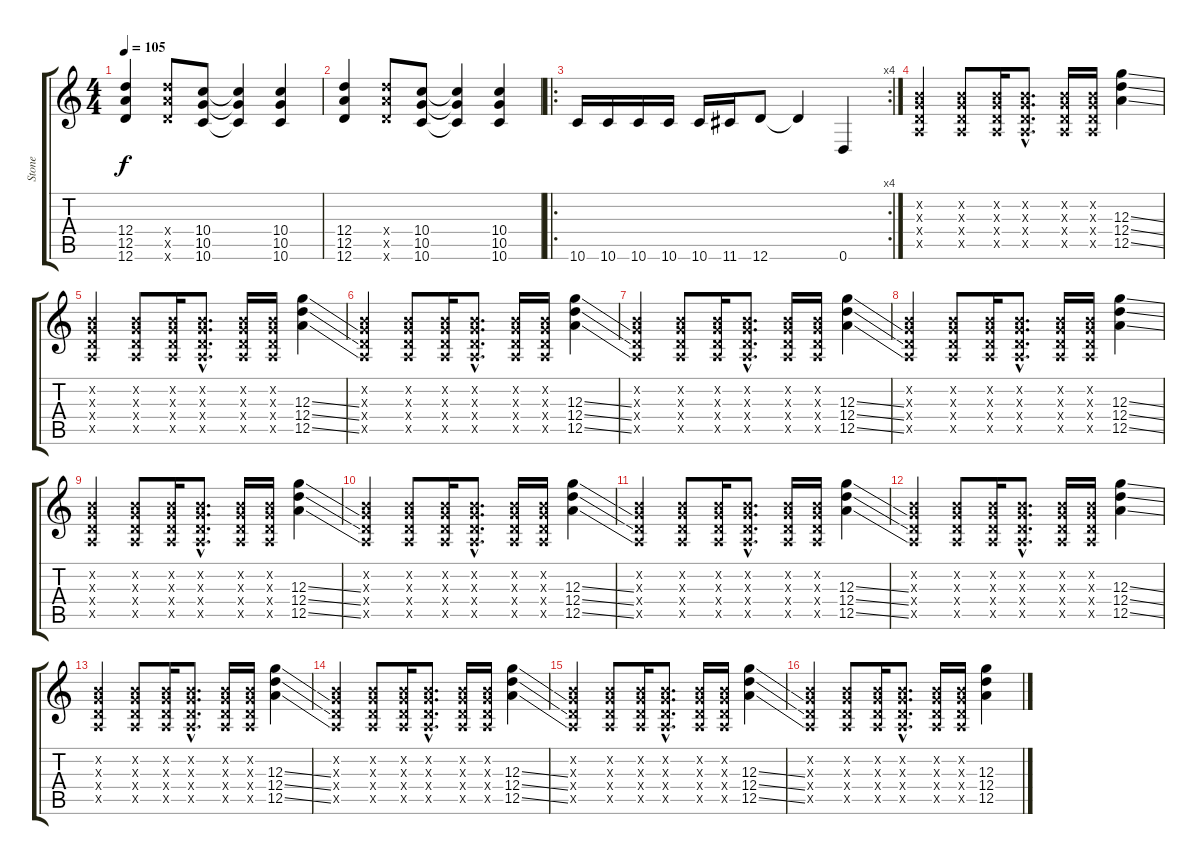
\track ("Stone" "Stone") {instrument distortionguitar}
\staff {score tabs}
\tuning (E4 B3 G3 D3 A2 D2) {hide}
\ts (4 4)
\tempo 105
\clef g2
\ks c
(12.4 12.5 12.6).4{dy f} (12.4{x} 12.5{x} 12.6{x}).8 (10.4 10.5 10.6).8 (10.4{t} 10.5{t} 10.6{t}).4 (10.4 10.5 10.6).4 |
(12.4 12.5 12.6).4 (12.4{x} 12.5{x} 12.6{x}).8 (10.4 10.5 10.6).8 (10.4{t} 10.5{t} 10.6{t}).4 (10.4 10.5 10.6).4 |
\ro
\rc 4
10.6.16 10.6.16 10.6.16 10.6.16 10.6.16 11.6.16 12.6.8 12.6{t}.4 0.6.4 |
(0.2{x} 0.3{x} 0.4{x} 0.5{x}).4 (0.2{x} 0.3{x} 0.4{x} 0.5{x}).8 (0.2{x} 0.3{x} 0.4{x} 0.5{x}).16 (0.2{hac x} 0.3{hac x} 0.4{hac x} 0.5{hac x}).8{d} (0.2{x} 0.3{x} 0.4{x} 0.5{x}).16 (0.2{x} 0.3{x} 0.4{x} 0.5{x}).16 (12.3{ss} 12.4{ss} 12.5{ss}).4 |
(0.2{x} 0.3{x} 0.4{x} 0.5{x}).4 (0.2{x} 0.3{x} 0.4{x} 0.5{x}).8 (0.2{x} 0.3{x} 0.4{x} 0.5{x}).16 (0.2{hac x} 0.3{hac x} 0.4{hac x} 0.5{hac x}).8{d} (0.2{x} 0.3{x} 0.4{x} 0.5{x}).16 (0.2{x} 0.3{x} 0.4{x} 0.5{x}).16 (12.3{ss} 12.4{ss} 12.5{ss}).4 |
(0.2{x} 0.3{x} 0.4{x} 0.5{x}).4 (0.2{x} 0.3{x} 0.4{x} 0.5{x}).8 (0.2{x} 0.3{x} 0.4{x} 0.5{x}).16 (0.2{hac x} 0.3{hac x} 0.4{hac x} 0.5{hac x}).8{d} (0.2{x} 0.3{x} 0.4{x} 0.5{x}).16 (0.2{x} 0.3{x} 0.4{x} 0.5{x}).16 (12.3{ss} 12.4{ss} 12.5{ss}).4 |
(0.2{x} 0.3{x} 0.4{x} 0.5{x}).4 (0.2{x} 0.3{x} 0.4{x} 0.5{x}).8 (0.2{x} 0.3{x} 0.4{x} 0.5{x}).16 (0.2{hac x} 0.3{hac x} 0.4{hac x} 0.5{hac x}).8{d} (0.2{x} 0.3{x} 0.4{x} 0.5{x}).16 (0.2{x} 0.3{x} 0.4{x} 0.5{x}).16 (12.3{ss} 12.4{ss} 12.5{ss}).4 |
(0.2{x} 0.3{x} 0.4{x} 0.5{x}).4 (0.2{x} 0.3{x} 0.4{x} 0.5{x}).8 (0.2{x} 0.3{x} 0.4{x} 0.5{x}).16 (0.2{hac x} 0.3{hac x} 0.4{hac x} 0.5{hac x}).8{d} (0.2{x} 0.3{x} 0.4{x} 0.5{x}).16 (0.2{x} 0.3{x} 0.4{x} 0.5{x}).16 (12.3{ss} 12.4{ss} 12.5{ss}).4 |
(0.2{x} 0.3{x} 0.4{x} 0.5{x}).4 (0.2{x} 0.3{x} 0.4{x} 0.5{x}).8 (0.2{x} 0.3{x} 0.4{x} 0.5{x}).16 (0.2{hac x} 0.3{hac x} 0.4{hac x} 0.5{hac x}).8{d} (0.2{x} 0.3{x} 0.4{x} 0.5{x}).16 (0.2{x} 0.3{x} 0.4{x} 0.5{x}).16 (12.3{ss} 12.4{ss} 12.5{ss}).4 |
(0.2{x} 0.3{x} 0.4{x} 0.5{x}).4 (0.2{x} 0.3{x} 0.4{x} 0.5{x}).8 (0.2{x} 0.3{x} 0.4{x} 0.5{x}).16 (0.2{hac x} 0.3{hac x} 0.4{hac x} 0.5{hac x}).8{d} (0.2{x} 0.3{x} 0.4{x} 0.5{x}).16 (0.2{x} 0.3{x} 0.4{x} 0.5{x}).16 (12.3{ss} 12.4{ss} 12.5{ss}).4 |
(0.2{x} 0.3{x} 0.4{x} 0.5{x}).4 (0.2{x} 0.3{x} 0.4{x} 0.5{x}).8 (0.2{x} 0.3{x} 0.4{x} 0.5{x}).16 (0.2{hac x} 0.3{hac x} 0.4{hac x} 0.5{hac x}).8{d} (0.2{x} 0.3{x} 0.4{x} 0.5{x}).16 (0.2{x} 0.3{x} 0.4{x} 0.5{x}).16 (12.3{ss} 12.4{ss} 12.5{ss}).4 |
(0.2{x} 0.3{x} 0.4{x} 0.5{x}).4 (0.2{x} 0.3{x} 0.4{x} 0.5{x}).8 (0.2{x} 0.3{x} 0.4{x} 0.5{x}).16 (0.2{hac x} 0.3{hac x} 0.4{hac x} 0.5{hac x}).8{d} (0.2{x} 0.3{x} 0.4{x} 0.5{x}).16 (0.2{x} 0.3{x} 0.4{x} 0.5{x}).16 (12.3{ss} 12.4{ss} 12.5{ss}).4 |
(0.2{x} 0.3{x} 0.4{x} 0.5{x}).4 (0.2{x} 0.3{x} 0.4{x} 0.5{x}).8 (0.2{x} 0.3{x} 0.4{x} 0.5{x}).16 (0.2{hac x} 0.3{hac x} 0.4{hac x} 0.5{hac x}).8{d} (0.2{x} 0.3{x} 0.4{x} 0.5{x}).16 (0.2{x} 0.3{x} 0.4{x} 0.5{x}).16 (12.3{ss} 12.4{ss} 12.5{ss}).4 |
(0.2{x} 0.3{x} 0.4{x} 0.5{x}).4 (0.2{x} 0.3{x} 0.4{x} 0.5{x}).8 (0.2{x} 0.3{x} 0.4{x} 0.5{x}).16 (0.2{hac x} 0.3{hac x} 0.4{hac x} 0.5{hac x}).8{d} (0.2{x} 0.3{x} 0.4{x} 0.5{x}).16 (0.2{x} 0.3{x} 0.4{x} 0.5{x}).16 (12.3{ss} 12.4{ss} 12.5{ss}).4 |
(0.2{x} 0.3{x} 0.4{x} 0.5{x}).4 (0.2{x} 0.3{x} 0.4{x} 0.5{x}).8 (0.2{x} 0.3{x} 0.4{x} 0.5{x}).16 (0.2{hac x} 0.3{hac x} 0.4{hac x} 0.5{hac x}).8{d} (0.2{x} 0.3{x} 0.4{x} 0.5{x}).16 (0.2{x} 0.3{x} 0.4{x} 0.5{x}).16 (12.3{ss} 12.4{ss} 12.5{ss}).4 |
(0.2{x} 0.3{x} 0.4{x} 0.5{x}).4 (0.2{x} 0.3{x} 0.4{x} 0.5{x}).8 (0.2{x} 0.3{x} 0.4{x} 0.5{x}).16 (0.2{hac x} 0.3{hac x} 0.4{hac x} 0.5{hac x}).8{d} (0.2{x} 0.3{x} 0.4{x} 0.5{x}).16 (0.2{x} 0.3{x} 0.4{x} 0.5{x}).16 (12.3{ss} 12.4{ss} 12.5{ss}).4
